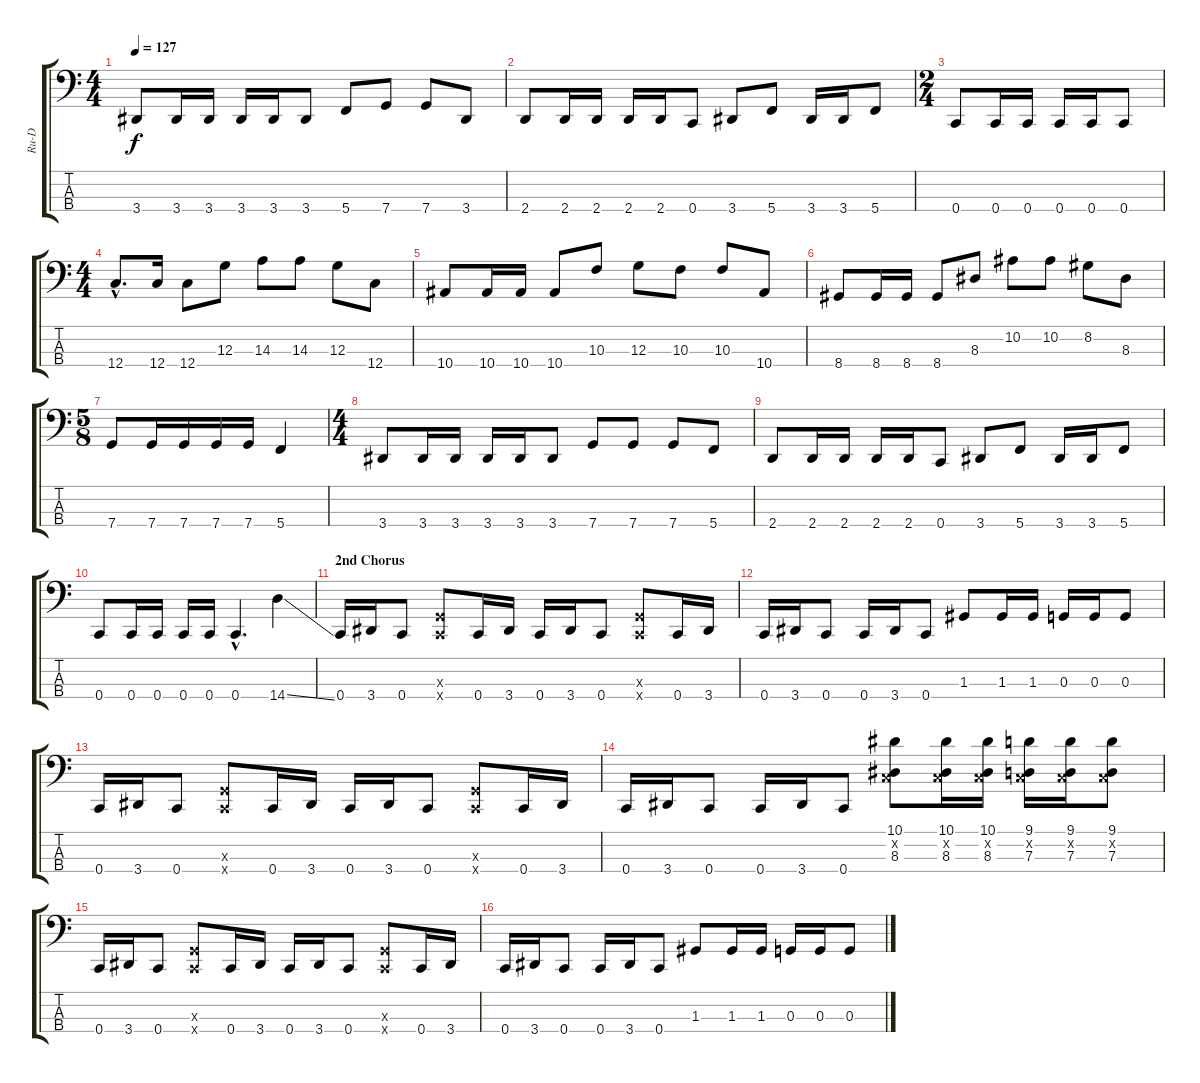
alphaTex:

\track ("Ru-D" "Ru-D") {instrument synthbass2}
\staff {score tabs}
\tuning (F2 C2 G1 C1) {hide}
\ts (4 4)
\tempo 127
\clef f4
\ks c
3.4.8{dy f} 3.4.16 3.4.16 3.4.16 3.4.16 3.4.8 5.4.8 7.4.8 7.4.8 3.4.8 |
2.4.8 2.4.16 2.4.16 2.4.16 2.4.16 0.4.8 3.4.8 5.4.8 3.4.16 3.4.16 5.4.8 |
\ts (2 4)
0.4.8 0.4.16 0.4.16 0.4.16 0.4.16 0.4.8 |
\ts (4 4)
12.4{hac}.8{d} 12.4.16 12.4.8 12.3.8 14.3.8 14.3.8 12.3.8 12.4.8 |
10.4.8 10.4.16 10.4.16 10.4.8 10.3.8 12.3.8 10.3.8 10.3.8 10.4.8 |
8.4.8 8.4.16 8.4.16 8.4.8 8.3.8 10.2.8 10.2.8 8.2.8 8.3.8 |
\ts (5 8)
7.4.8 7.4.16 7.4.16 7.4.16 7.4.16 5.4.4 |
\ts (4 4)
3.4.8 3.4.16 3.4.16 3.4.16 3.4.16 3.4.8 7.4.8 7.4.8 7.4.8 5.4.8 |
2.4.8 2.4.16 2.4.16 2.4.16 2.4.16 0.4.8 3.4.8 5.4.8 3.4.16 3.4.16 5.4.8 |
0.4.8 0.4.16 0.4.16 0.4.16 0.4.16 0.4{hac}.4{d} 14.4{ss}.4 |
\section ("" "2nd Chorus")
0.4.16 3.4.16 0.4.8 (0.3{x} 0.4{x}).8 0.4.16 3.4.16 0.4.16 3.4.16 0.4.8 (0.3{x} 0.4{x}).8 0.4.16 3.4.16 |
0.4.16 3.4.16 0.4.8 0.4.16 3.4.16 0.4.8 1.3.8 1.3.16 1.3.16 0.3.16 0.3.16 0.3.8 |
0.4.16 3.4.16 0.4.8 (0.3{x} 0.4{x}).8 0.4.16 3.4.16 0.4.16 3.4.16 0.4.8 (0.3{x} 0.4{x}).8 0.4.16 3.4.16 |
0.4.16 3.4.16 0.4.8 0.4.16 3.4.16 0.4.8 (10.1 0.2{x} 8.3).8{instrument slapbass1} (10.1 0.2{x} 8.3).16 (10.1 0.2{x} 8.3).16 (9.1 0.2{x} 7.3).16 (9.1 0.2{x} 7.3).16 (9.1 0.2{x} 7.3).8 |
0.4.16{instrument synthbass2} 3.4.16 0.4.8 (0.3{x} 0.4{x}).8 0.4.16 3.4.16 0.4.16 3.4.16 0.4.8 (0.3{x} 0.4{x}).8 0.4.16 3.4.16 |
0.4.16 3.4.16 0.4.8 0.4.16 3.4.16 0.4.8 1.3.8 1.3.16 1.3.16 0.3.16 0.3.16 0.3.8
